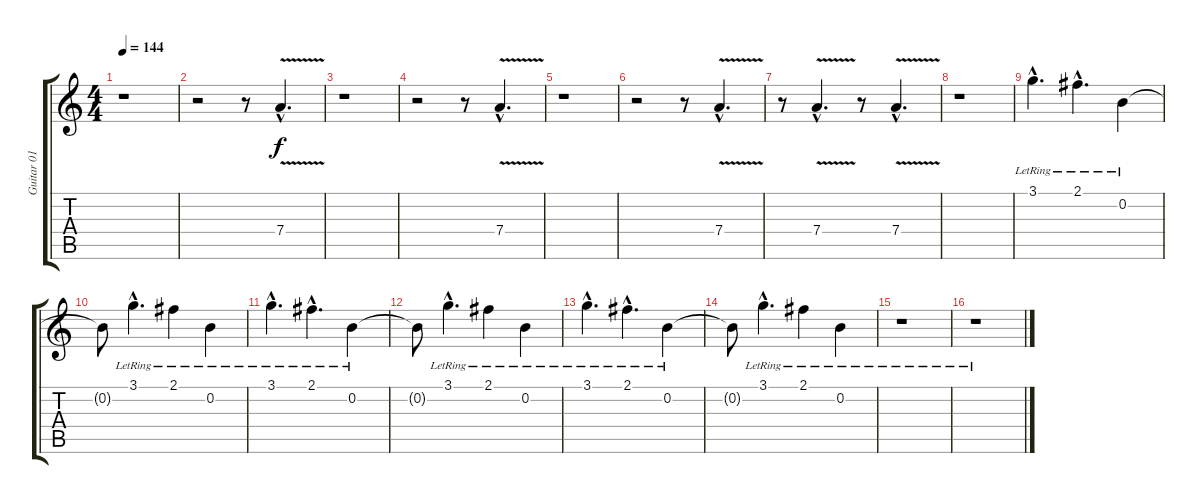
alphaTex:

\track ("Guitar 01" "Guitar 01") {instrument distortionguitar}
\staff {score tabs}
\tuning (E4 B3 G3 D3 A2 E2) {hide}
\ts (4 4)
\tempo 144
\clef g2
\ks c
r.1{dy f} |
r.2 r.8 7.4{v hac}.4{d volume 15 instrument guitarharmonics} |
r.1 |
r.2 r.8 7.4{v hac}.4{d volume 15 instrument guitarharmonics} |
r.1 |
r.2 r.8 7.4{v hac}.4{d volume 15 instrument guitarharmonics} |
r.8 7.4{v hac}.4{d instrument guitarharmonics} r.8 7.4{v hac}.4{d instrument guitarharmonics} |
r.1 |
3.1{hac lr}.4{d volume 11 instrument electricguitarjazz} 2.1{hac lr}.4{d} 0.2{lr}.4 |
0.2{t}.8 3.1{hac lr}.4{d} 2.1{lr}.4 0.2{lr}.4 |
3.1{hac lr}.4{d volume 11 instrument electricguitarjazz} 2.1{hac lr}.4{d} 0.2{lr}.4 |
0.2{t}.8 3.1{hac lr}.4{d} 2.1{lr}.4 0.2{lr}.4 |
3.1{hac lr}.4{d volume 11 instrument electricguitarjazz} 2.1{hac lr}.4{d} 0.2{lr}.4 |
0.2{t}.8 3.1{hac lr}.4{d} 2.1{lr}.4 0.2{lr}.4 |
r.1 |
r.1
